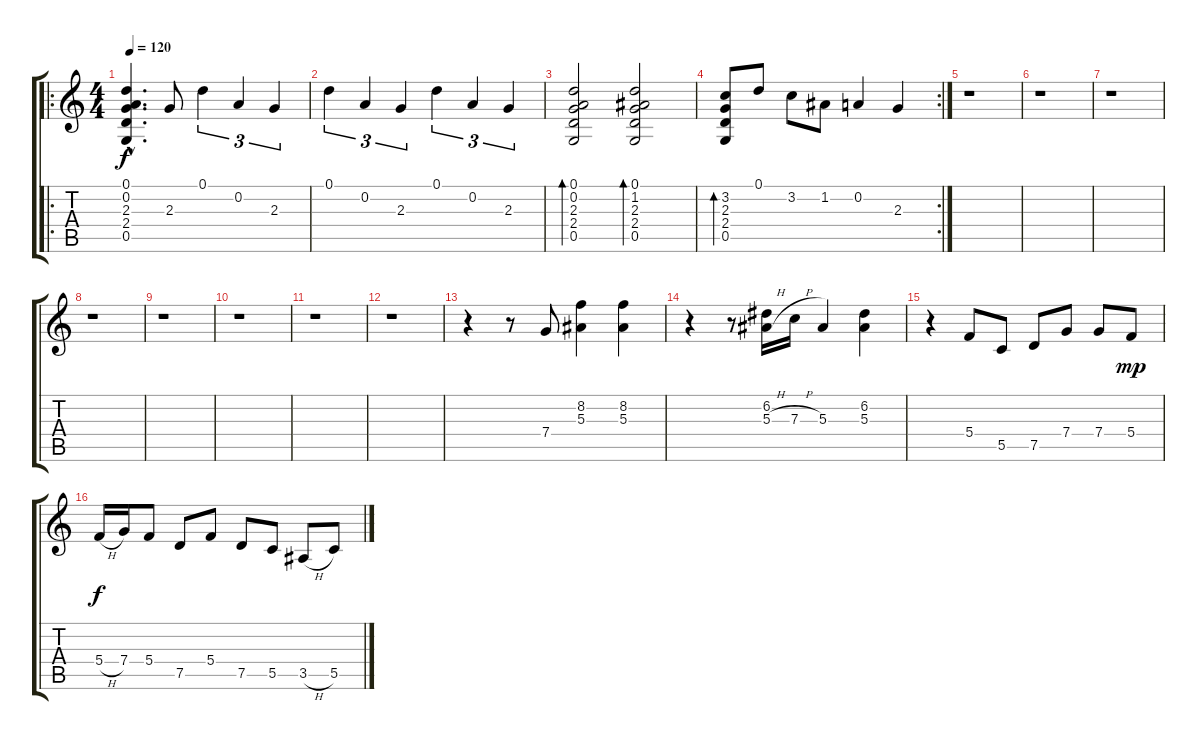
\track "" {instrument acousticguitarsteel}
\staff {score tabs}
\tuning (D4 A3 F3 C3 G2 D2) {hide}
\ro
\ts (4 4)
\tempo 120
\clef g2
\ks c
(0.1{hac} 0.2{hac} 2.3{hac} 2.4{hac} 0.5{hac}).4{d dy f} 2.3.8 0.1.4{tu (3 2)} 0.2.4{tu (3 2)} 2.3.4{tu (3 2)} |
0.1.4{tu (3 2)} 0.2.4{tu (3 2)} 2.3.4{tu (3 2)} 0.1.4{tu (3 2)} 0.2.4{tu (3 2)} 2.3.4{tu (3 2)} |
(0.1 0.2 2.3 2.4 0.5).2{bd 120} (0.1 1.2 2.3 2.4 0.5).2{bd 120} |
\rc 2
(3.2 2.3 2.4 0.5).8{bd 480} 0.1.8 3.2.8 1.2.8 0.2.4 2.3.4 |
r.1 |
r.1 |
r.1 |
r.1 |
r.1 |
r.1 |
r.1 |
r.1 |
r.4 r.8 7.4.8 (8.2 5.3).4 (8.2 5.3).4 |
r.4 r.8 (6.2 5.3{h}).16 7.3{h}.16 5.3.4 (6.2 5.3).4 |
r.4 5.4.8 5.5.8 7.5.8 7.4.8 7.4.8 5.4.8{dy mp} |
5.4{h}.16{dy f} 7.4.16 5.4.8 7.5.8 5.4.8 7.5.8 5.5.8 3.5{h}.8 5.5.8
